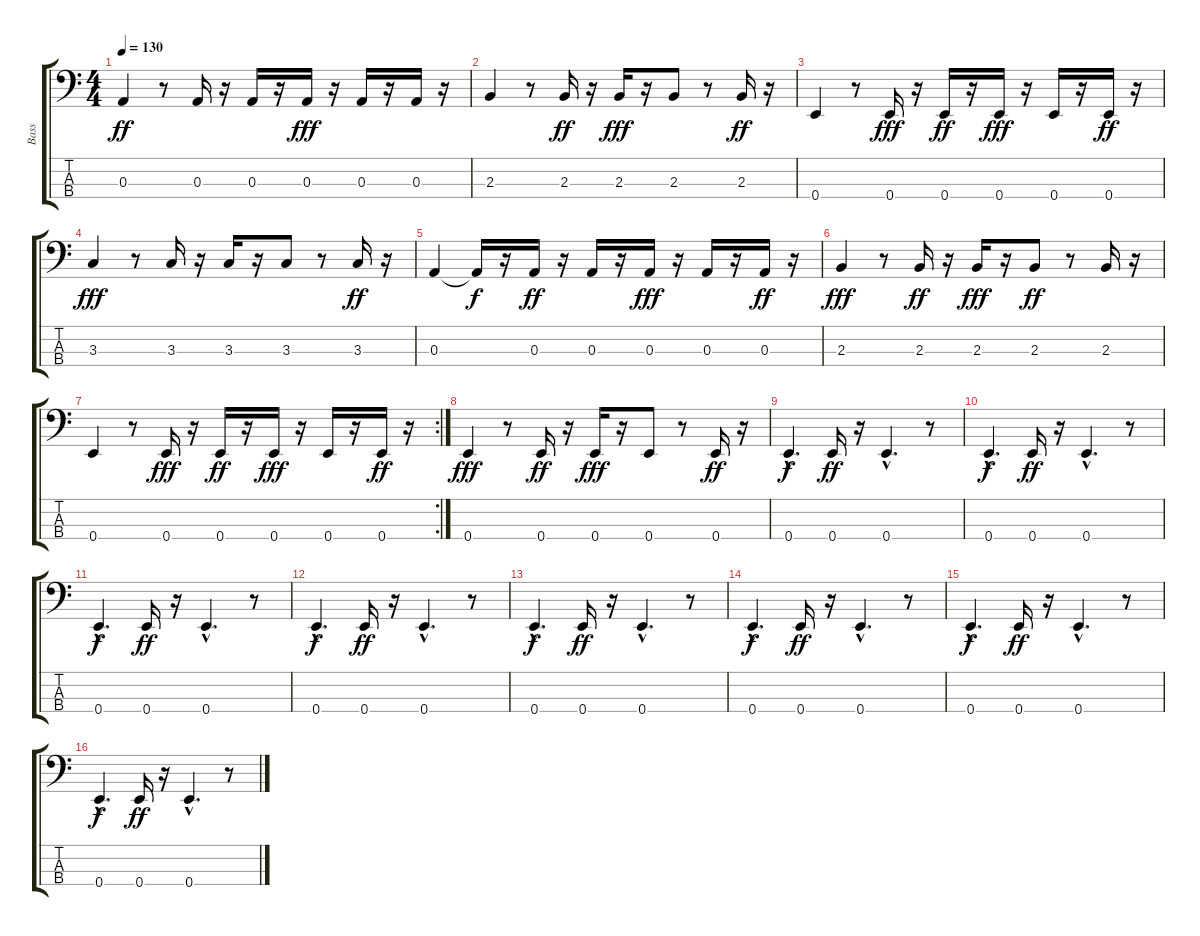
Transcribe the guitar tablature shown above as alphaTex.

\track ("Bass" "Bass") {instrument electricbassfinger}
\staff {score tabs}
\tuning (G2 D2 A1 E1) {hide}
\ts (4 4)
\tempo 130
\clef f4
\ks c
0.3.4{dy ff} r.8 0.3.16 r.16 0.3.16 r.16 0.3.16{dy fff} r.16 0.3.16 r.16 0.3.16 r.16 |
2.3.4 r.8 2.3.16{dy ff} r.16 2.3.16{dy fff} r.16 2.3.8 r.8 2.3.16{dy ff} r.16 |
0.4.4 r.8 0.4.16{dy fff} r.16 0.4.16{dy ff} r.16 0.4.16{dy fff} r.16 0.4.16 r.16 0.4.16{dy ff} r.16 |
3.3.4{dy fff} r.8 3.3.16 r.16 3.3.16 r.16 3.3.8 r.8 3.3.16{dy ff} r.16 |
0.3.4 0.3{t}.16{dy f} r.16 0.3.16{dy ff} r.16 0.3.16 r.16 0.3.16{dy fff} r.16 0.3.16 r.16 0.3.16{dy ff} r.16 |
2.3.4{dy fff} r.8 2.3.16{dy ff} r.16 2.3.16{dy fff} r.16 2.3.8{dy ff} r.8 2.3.16 r.16 |
\rc 2
0.4.4 r.8 0.4.16{dy fff} r.16 0.4.16{dy ff} r.16 0.4.16{dy fff} r.16 0.4.16 r.16 0.4.16{dy ff} r.16 |
0.4.4{dy fff} r.8 0.4.16{dy ff} r.16 0.4.16{dy fff} r.16 0.4.8 r.8 0.4.16{dy ff} r.16 |
0.4{hac}.4{d dy f} 0.4.16{dy ff} r.16 0.4{hac}.4{d} r.8 |
0.4{hac}.4{d dy f} 0.4.16{dy ff} r.16 0.4{hac}.4{d} r.8 |
0.4{hac}.4{d dy f} 0.4.16{dy ff} r.16 0.4{hac}.4{d} r.8 |
0.4{hac}.4{d dy f} 0.4.16{dy ff} r.16 0.4{hac}.4{d} r.8 |
0.4{hac}.4{d dy f} 0.4.16{dy ff} r.16 0.4{hac}.4{d} r.8 |
0.4{hac}.4{d dy f} 0.4.16{dy ff} r.16 0.4{hac}.4{d} r.8 |
0.4{hac}.4{d dy f} 0.4.16{dy ff} r.16 0.4{hac}.4{d} r.8 |
0.4{hac}.4{d dy f} 0.4.16{dy ff} r.16 0.4{hac}.4{d} r.8
